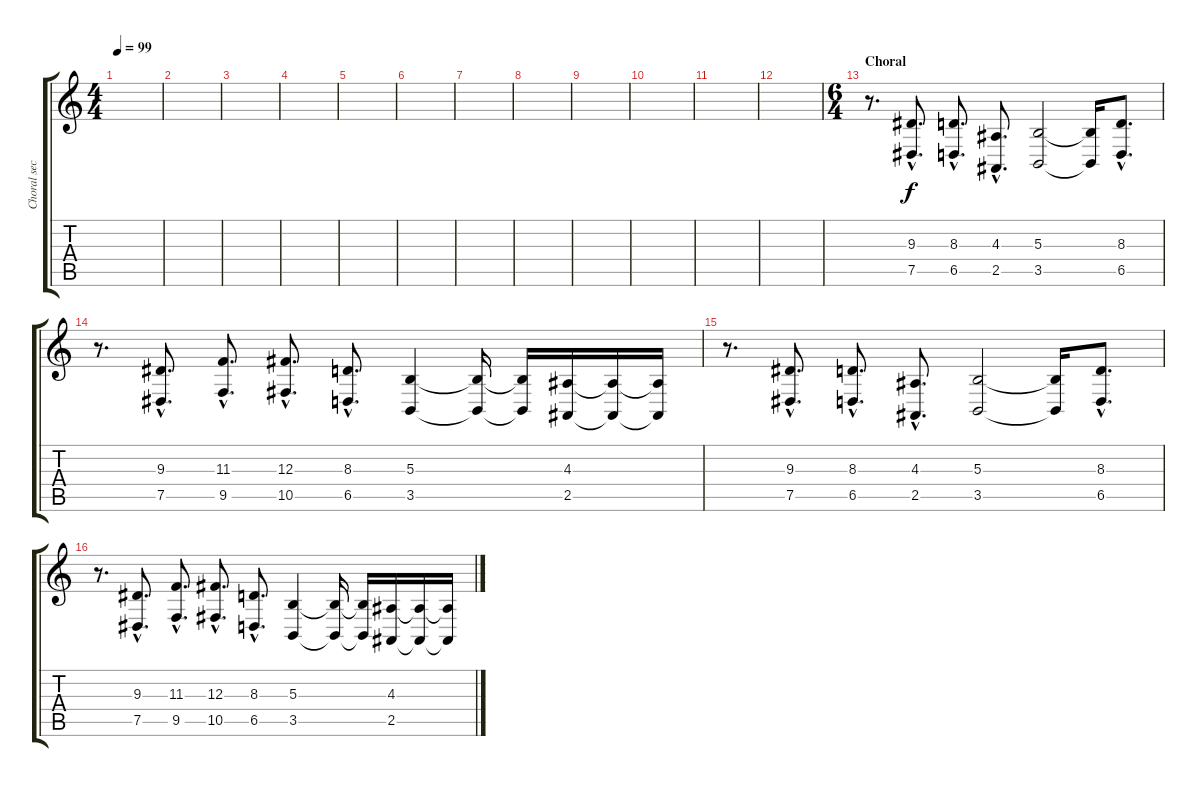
\track ("Choral section" "Choral sec") {instrument choiraahs}
\staff {score tabs}
\tuning (Eb4 Bb3 Gb3 Db3 Ab2 Eb2) {hide}
\ts (4 4)
\tempo 99
\clef g2
\ks c
|
|
|
|
|
|
|
|
|
|
|
|
\ts (6 4)
\section ("" "Choral")
r.8{d} (9.3{hac} 7.5{hac}).8{d instrument choiraahs} (8.3{hac} 6.5{hac}).8{d} (4.3{hac} 2.5{hac}).8{d} (5.3 3.5).2 (5.3{t} 3.5{t}).16 (8.3{hac} 6.5{hac}).8{d} |
r.8{d} (9.3{hac} 7.5{hac}).8{d instrument choiraahs} (11.3{hac} 9.5{hac}).8{d volume 13 instrument choiraahs} (12.3{hac} 10.5{hac}).8{d} (8.3{hac} 6.5{hac}).8{d} (5.3 3.5).4 (5.3{t} 3.5{t}).16 (5.3{t} 3.5{t}).16 (4.3 2.5).16 (4.3{t} 2.5{t}).16 (4.3{t} 2.5{t}).16 |
r.8{d} (9.3{hac} 7.5{hac}).8{d instrument choiraahs} (8.3{hac} 6.5{hac}).8{d} (4.3{hac} 2.5{hac}).8{d} (5.3 3.5).2 (5.3{t} 3.5{t}).16 (8.3{hac} 6.5{hac}).8{d} |
r.8{d} (9.3{hac} 7.5{hac}).8{d instrument choiraahs} (11.3{hac} 9.5{hac}).8{d volume 13 instrument choiraahs} (12.3{hac} 10.5{hac}).8{d} (8.3{hac} 6.5{hac}).8{d} (5.3 3.5).4 (5.3{t} 3.5{t}).16 (5.3{t} 3.5{t}).16 (4.3 2.5).16 (4.3{t} 2.5{t}).16 (4.3{t} 2.5{t}).16
